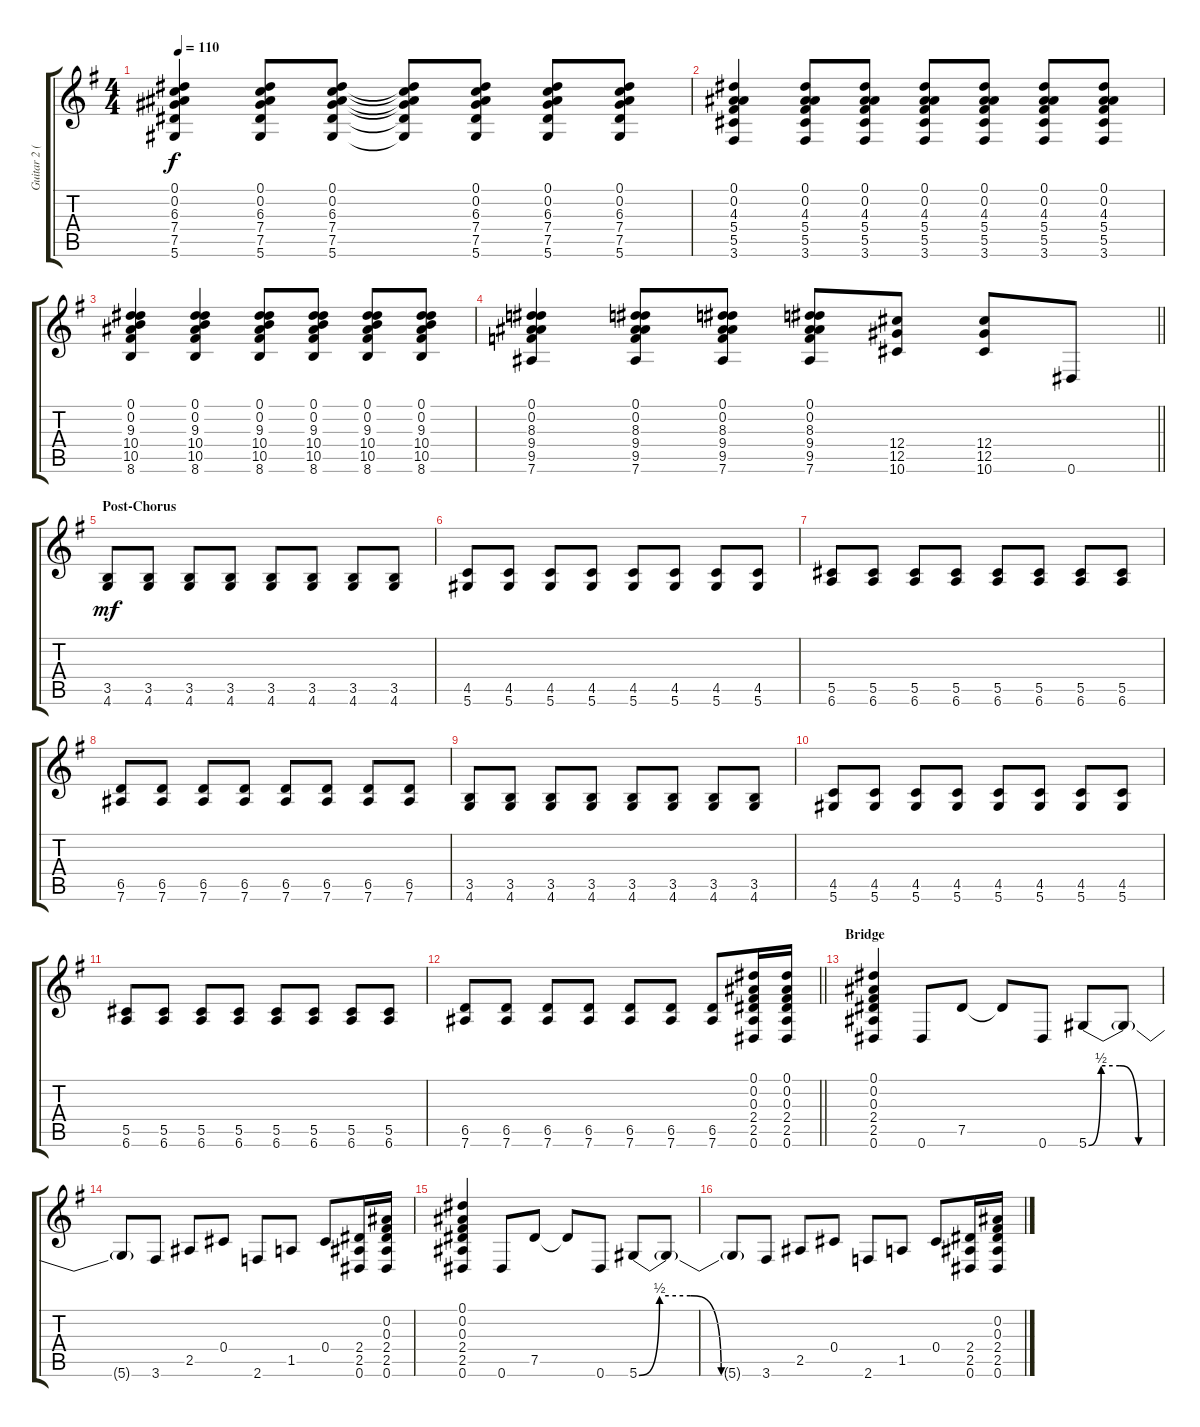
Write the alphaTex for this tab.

\track ("Guitar 2 (Scott)" "Guitar 2 (") {instrument acousticguitarsteel}
\staff {score tabs}
\tuning (Eb4 Bb3 Gb3 Db3 Ab2 Eb2) {hide}
\ts (4 4)
\tempo 110
\clef g2
\ks g
(0.1 0.2 6.3 7.4 7.5 5.6).4{dy f} (0.1 0.2 6.3 7.4 7.5 5.6).8 (0.1 0.2 6.3 7.4 7.5 5.6).8 (0.1{t} 0.2{t} 6.3{t} 7.4{t} 7.5{t} 5.6{t}).8 (0.1 0.2 6.3 7.4 7.5 5.6).8 (0.1 0.2 6.3 7.4 7.5 5.6).8 (0.1 0.2 6.3 7.4 7.5 5.6).8 |
(0.1 0.2 4.3 5.4 5.5 3.6).4 (0.1 0.2 4.3 5.4 5.5 3.6).8 (0.1 0.2 4.3 5.4 5.5 3.6).8 (0.1 0.2 4.3 5.4 5.5 3.6).8 (0.1 0.2 4.3 5.4 5.5 3.6).8 (0.1 0.2 4.3 5.4 5.5 3.6).8 (0.1 0.2 4.3 5.4 5.5 3.6).8 |
(0.1 0.2 9.3 10.4 10.5 8.6).4 (0.1 0.2 9.3 10.4 10.5 8.6).4 (0.1 0.2 9.3 10.4 10.5 8.6).8 (0.1 0.2 9.3 10.4 10.5 8.6).8 (0.1 0.2 9.3 10.4 10.5 8.6).8 (0.1 0.2 9.3 10.4 10.5 8.6).8 |
\barLineRight lightlight
(0.1 0.2 8.3 9.4 9.5 7.6).4 (0.1 0.2 8.3 9.4 9.5 7.6).8 (0.1 0.2 8.3 9.4 9.5 7.6).8 (0.1 0.2 8.3 9.4 9.5 7.6).8 (12.4 12.5 10.6).8 (12.4 12.5 10.6).8 0.6.8 |
\section ("" "Post-Chorus")
(3.5 4.6).8{dy mf} (3.5 4.6).8 (3.5 4.6).8 (3.5 4.6).8 (3.5 4.6).8 (3.5 4.6).8 (3.5 4.6).8 (3.5 4.6).8 |
(4.5 5.6).8 (4.5 5.6).8 (4.5 5.6).8 (4.5 5.6).8 (4.5 5.6).8 (4.5 5.6).8 (4.5 5.6).8 (4.5 5.6).8 |
(5.5 6.6).8 (5.5 6.6).8 (5.5 6.6).8 (5.5 6.6).8 (5.5 6.6).8 (5.5 6.6).8 (5.5 6.6).8 (5.5 6.6).8 |
(6.5 7.6).8 (6.5 7.6).8 (6.5 7.6).8 (6.5 7.6).8 (6.5 7.6).8 (6.5 7.6).8 (6.5 7.6).8 (6.5 7.6).8 |
(3.5 4.6).8 (3.5 4.6).8 (3.5 4.6).8 (3.5 4.6).8 (3.5 4.6).8 (3.5 4.6).8 (3.5 4.6).8 (3.5 4.6).8 |
(4.5 5.6).8 (4.5 5.6).8 (4.5 5.6).8 (4.5 5.6).8 (4.5 5.6).8 (4.5 5.6).8 (4.5 5.6).8 (4.5 5.6).8 |
(5.5 6.6).8 (5.5 6.6).8 (5.5 6.6).8 (5.5 6.6).8 (5.5 6.6).8 (5.5 6.6).8 (5.5 6.6).8 (5.5 6.6).8 |
\barLineRight lightlight
(6.5 7.6).8 (6.5 7.6).8 (6.5 7.6).8 (6.5 7.6).8 (6.5 7.6).8 (6.5 7.6).8 (6.5 7.6).8 (0.1 0.2 0.3 2.4 2.5 0.6).16 (0.1 0.2 0.3 2.4 2.5 0.6).16 |
\section ("" "Bridge")
(0.1 0.2 0.3 2.4 2.5 0.6).4 0.6.8 7.5.8 7.5{t}.8 0.6.8 5.6{be (custom 0 0 10 2 25 2 40 0 60 0)}.8 5.6{t}.8 |
5.6{t}.8 3.6.8 2.5.8 0.4.8 2.6.8 1.5.8 0.4.8 (2.4 2.5 0.6).16 (0.2 0.3 2.4 2.5 0.6).16 |
(0.1 0.2 0.3 2.4 2.5 0.6).4 0.6.8 7.5.8 7.5{t}.8 0.6.8 5.6{be (custom 0 0 10 2 25 2 40 0 60 0)}.8 5.6{t}.8 |
5.6{t}.8 3.6.8 2.5.8 0.4.8 2.6.8 1.5.8 0.4.8 (2.4 2.5 0.6).16 (0.2 0.3 2.4 2.5 0.6).16
